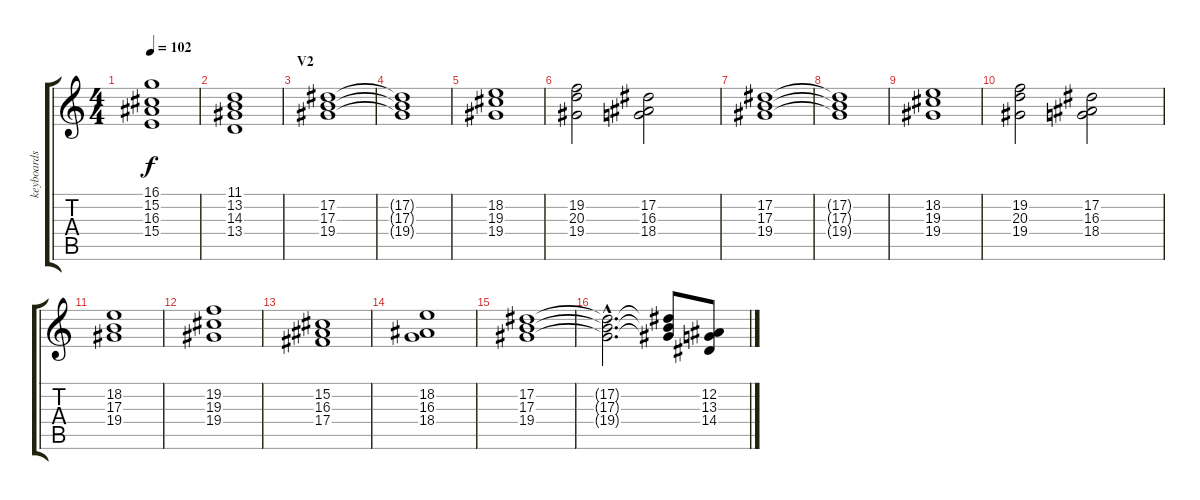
\track ("keyboards 1" "keyboards ") {instrument stringensemble1}
\staff {score tabs}
\tuning (Eb4 Bb3 Gb3 Db3 Ab2 Eb2) {hide}
\ts (4 4)
\tempo 102
\clef g2
\ks c
(16.1 15.2 16.3 15.4).1{dy f instrument choiraahs} |
(11.1 13.2 14.3 13.4).1{instrument choiraahs} |
\section ("" "V2")
(17.2 17.3 19.4).1{instrument stringensemble1} |
(17.2{t} 17.3{t} 19.4{t}).1 |
(18.2 19.3 19.4).1 |
(19.2 20.3 19.4).2{instrument choiraahs} (17.2 16.3 18.4).2 |
(17.2 17.3 19.4).1{instrument stringensemble1} |
(17.2{t} 17.3{t} 19.4{t}).1 |
(18.2 19.3 19.4).1 |
(19.2 20.3 19.4).2{instrument choiraahs} (17.2 16.3 18.4).2 |
(18.2 17.3 19.4).1{instrument stringensemble1} |
(19.2 19.3 19.4).1 |
(15.2 16.3 17.4).1 |
(18.2 16.3 18.4).1 |
(17.2 17.3 19.4).1 |
(17.2{hac t} 17.3{hac t} 19.4{hac t}).2{d} (17.2{t} 17.3{t} 19.4{t}).8 (12.2 13.3 14.4).8
